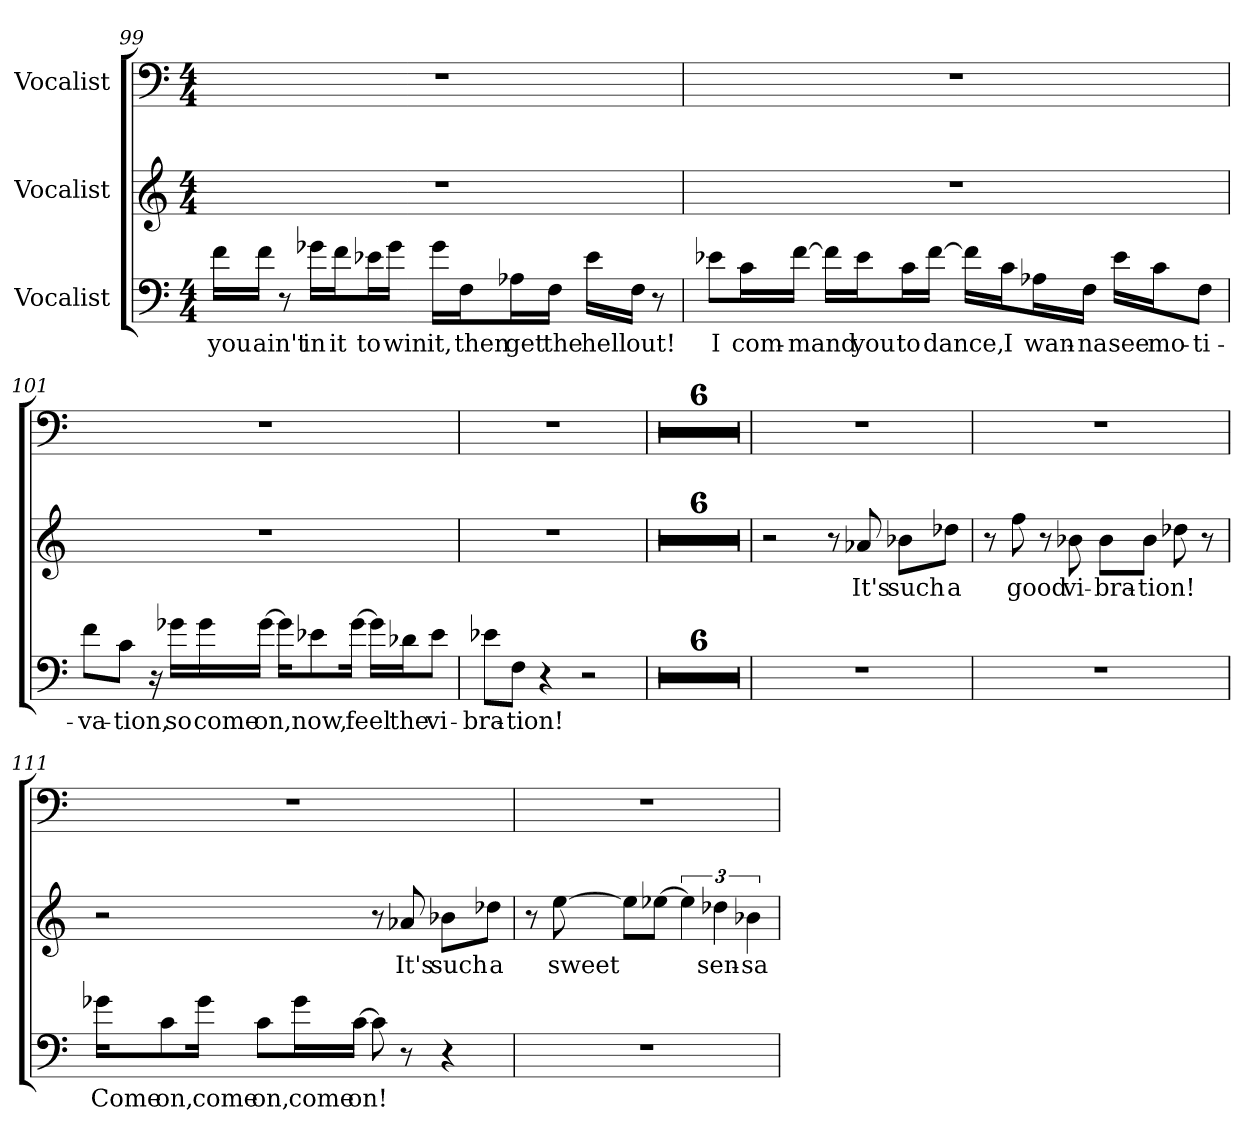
**kern	**text	**kern	**text	**kern
*part3	*part3	*part2	*part2	*part1
*staff3	*staff3	*staff2	*staff2	*staff1
*I"Vocalist	*	*I"Vocalist	*	*I"Vocalist
*clefF4	*	*clefG2	*	*clefF4
*M4/4	*	*M4/4	*	*M4/4
=99	=99	=99	=99	=99
16f\LL	you	1r	.	1r
16f\JJ	ain't	.	.	.
8r	.	.	.	.
16g-X\LL	in	.	.	.
16f\J	it	.	.	.
16e-X\L	to	.	.	.
16g-\JJ	win	.	.	.
16g-\LL	it,	.	.	.
16F\J	then	.	.	.
16A-X\L	get	.	.	.
16F\JJ	the	.	.	.
16e-\LL	hell	.	.	.
16F\JJ	out!	.	.	.
8r	.	.	.	.
=100	=100	=100	=100	=100
8e-X\L	I	1r	.	1r
16c\L	com-	.	.	.
[16f\JJ	-mand	.	.	.
16f\LL]	_	.	.	.
16e-\J	you	.	.	.
16c\L	to	.	.	.
[16f\JJ	dance,	.	.	.
16f\LL]	_	.	.	.
16c\J	I	.	.	.
16A-X\L	wan-	.	.	.
16F\JJ	-na	.	.	.
16e-\LL	see	.	.	.
16c\J	mo-	.	.	.
8F\J	-ti-	.	.	.
=101	=101	=101	=101	=101
8f\L	-va-	1r	.	1r
8c\J	-tion,	.	.	.
16r	.	.	.	.
16g-X\LL	so	.	.	.
16g-\	come	.	.	.
[16g-\JJ	on,	.	.	.
16g-\KL]	_	.	.	.
8e-X\	now,	.	.	.
[16g-\Jk	feel	.	.	.
16g-\LL]	_	.	.	.
16d-X\J	the	.	.	.
8e-\J	vi-	.	.	.
=102	=102	=102	=102	=102
8e-X\L	-bra-	1r	.	1r
8F\J	-tion!	.	.	.
4r	.	.	.	.
2r	.	.	.	.
=103	=103	=103	=103	=103
1r	.	1r	.	1r
=104	=104	=104	=104	=104
1r	.	1r	.	1r
=105	=105	=105	=105	=105
1r	.	1r	.	1r
=106	=106	=106	=106	=106
1r	.	1r	.	1r
=107	=107	=107	=107	=107
1r	.	1r	.	1r
=108	=108	=108	=108	=108
1r	.	1r	.	1r
=109	=109	=109	=109	=109
1r	.	2r	.	1r
.	.	8r	.	.
.	.	8a-X	It's	.
.	.	8b-X\L	such	.
.	.	8dd-X\J	a	.
=110	=110	=110	=110	=110
1r	.	8r	.	1r
.	.	8ff	good	.
.	.	8r	.	.
.	.	8b-X	vi-	.
.	.	8b-\L	-bra-	.
.	.	8b-\J	-tion!	.
.	.	8dd-X	_	.
.	.	8r	.	.
=111	=111	=111	=111	=111
16g-X\KL	Come	2r	.	1r
8c\	on,	.	.	.
16g-\Jk	come	.	.	.
8c\L	on,	.	.	.
16g-\L	come	.	.	.
[16c\JJ	on!	.	.	.
8c]	_	8r	.	.
8r	.	8a-X	It's	.
4r	.	8b-X\L	such	.
.	.	8dd-X\J	a	.
=112	=112	=112	=112	=112
1r	.	8r	.	1r
.	.	[8ee	sweet	.
.	.	8ee\L]	_	.
.	.	[8ee-X\J	_	.
.	.	6ee-]	_	.
.	.	6dd-X	sen-	.
.	.	6b-X	-sa-	.
=	=	=	=	=
*-	*-	*-	*-	*-
